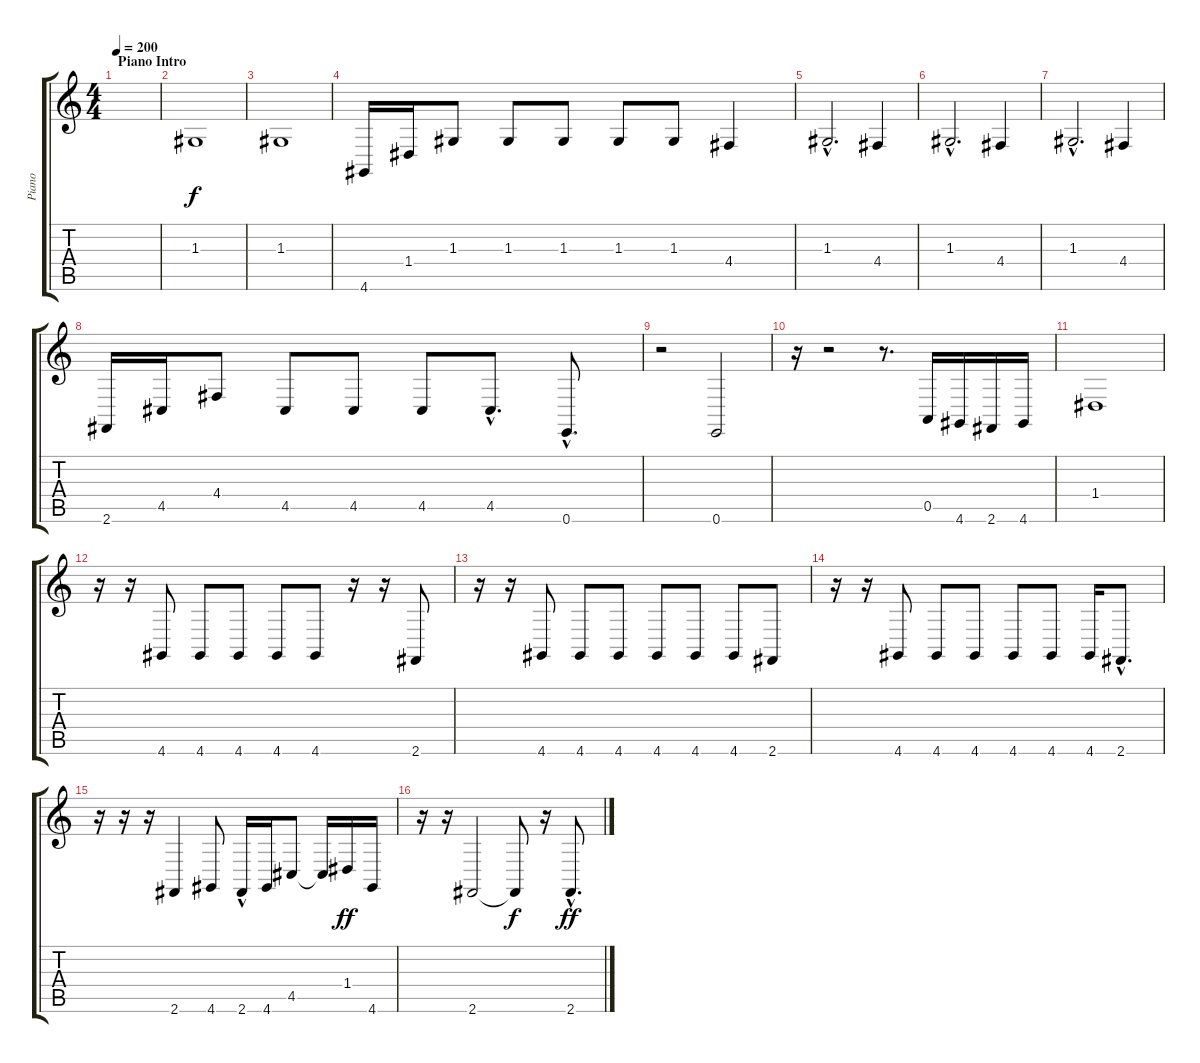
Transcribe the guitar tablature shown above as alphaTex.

\track ("Piano" "Piano") {instrument acousticgrandpiano}
\staff {score tabs}
\tuning (E4 B3 G3 D3 A2 E2) {hide}
\ts (4 4)
\section ("" "Piano Intro")
\tempo 200
\tempo 60
\tempo 200
\clef g2
\ks c
|
1.3.1 |
1.3.1 |
4.6.16 1.4.16 1.3.8 1.3.8 1.3.8 1.3.8 1.3.8 4.4.4 |
1.3{hac}.2{d} 4.4.4 |
1.3{hac}.2{d} 4.4.4 |
1.3{hac}.2{d} 4.4.4 |
2.6.16 4.5.16 4.4.8 4.5.8 4.5.8 4.5.8 4.5{hac}.8{d} 0.6{hac}.8{d} |
r.2 0.6.2 |
r.16 r.2 r.8{d} 0.5.16 4.6.16 2.6.16 4.6.16 |
1.4.1 |
r.16 r.16 4.6.8 4.6.8 4.6.8 4.6.8 4.6.8 r.16 r.16 2.6.8 |
r.16 r.16 4.6.8 4.6.8 4.6.8 4.6.8 4.6.8 4.6.8 2.6.8 |
r.16 r.16 4.6.8 4.6.8 4.6.8 4.6.8 4.6.8 4.6.16 2.6{hac}.8{d} |
r.16 r.16 r.16 2.6.4 4.6.8 2.6{hac}.16 4.6.16 4.5.8 4.5{t}.16{dy f} 1.4.16{dy ff} 4.6.16 |
r.16 r.16 2.6.2 2.6{t}.8{dy f} r.16 2.6{hac}.8{d dy ff}
